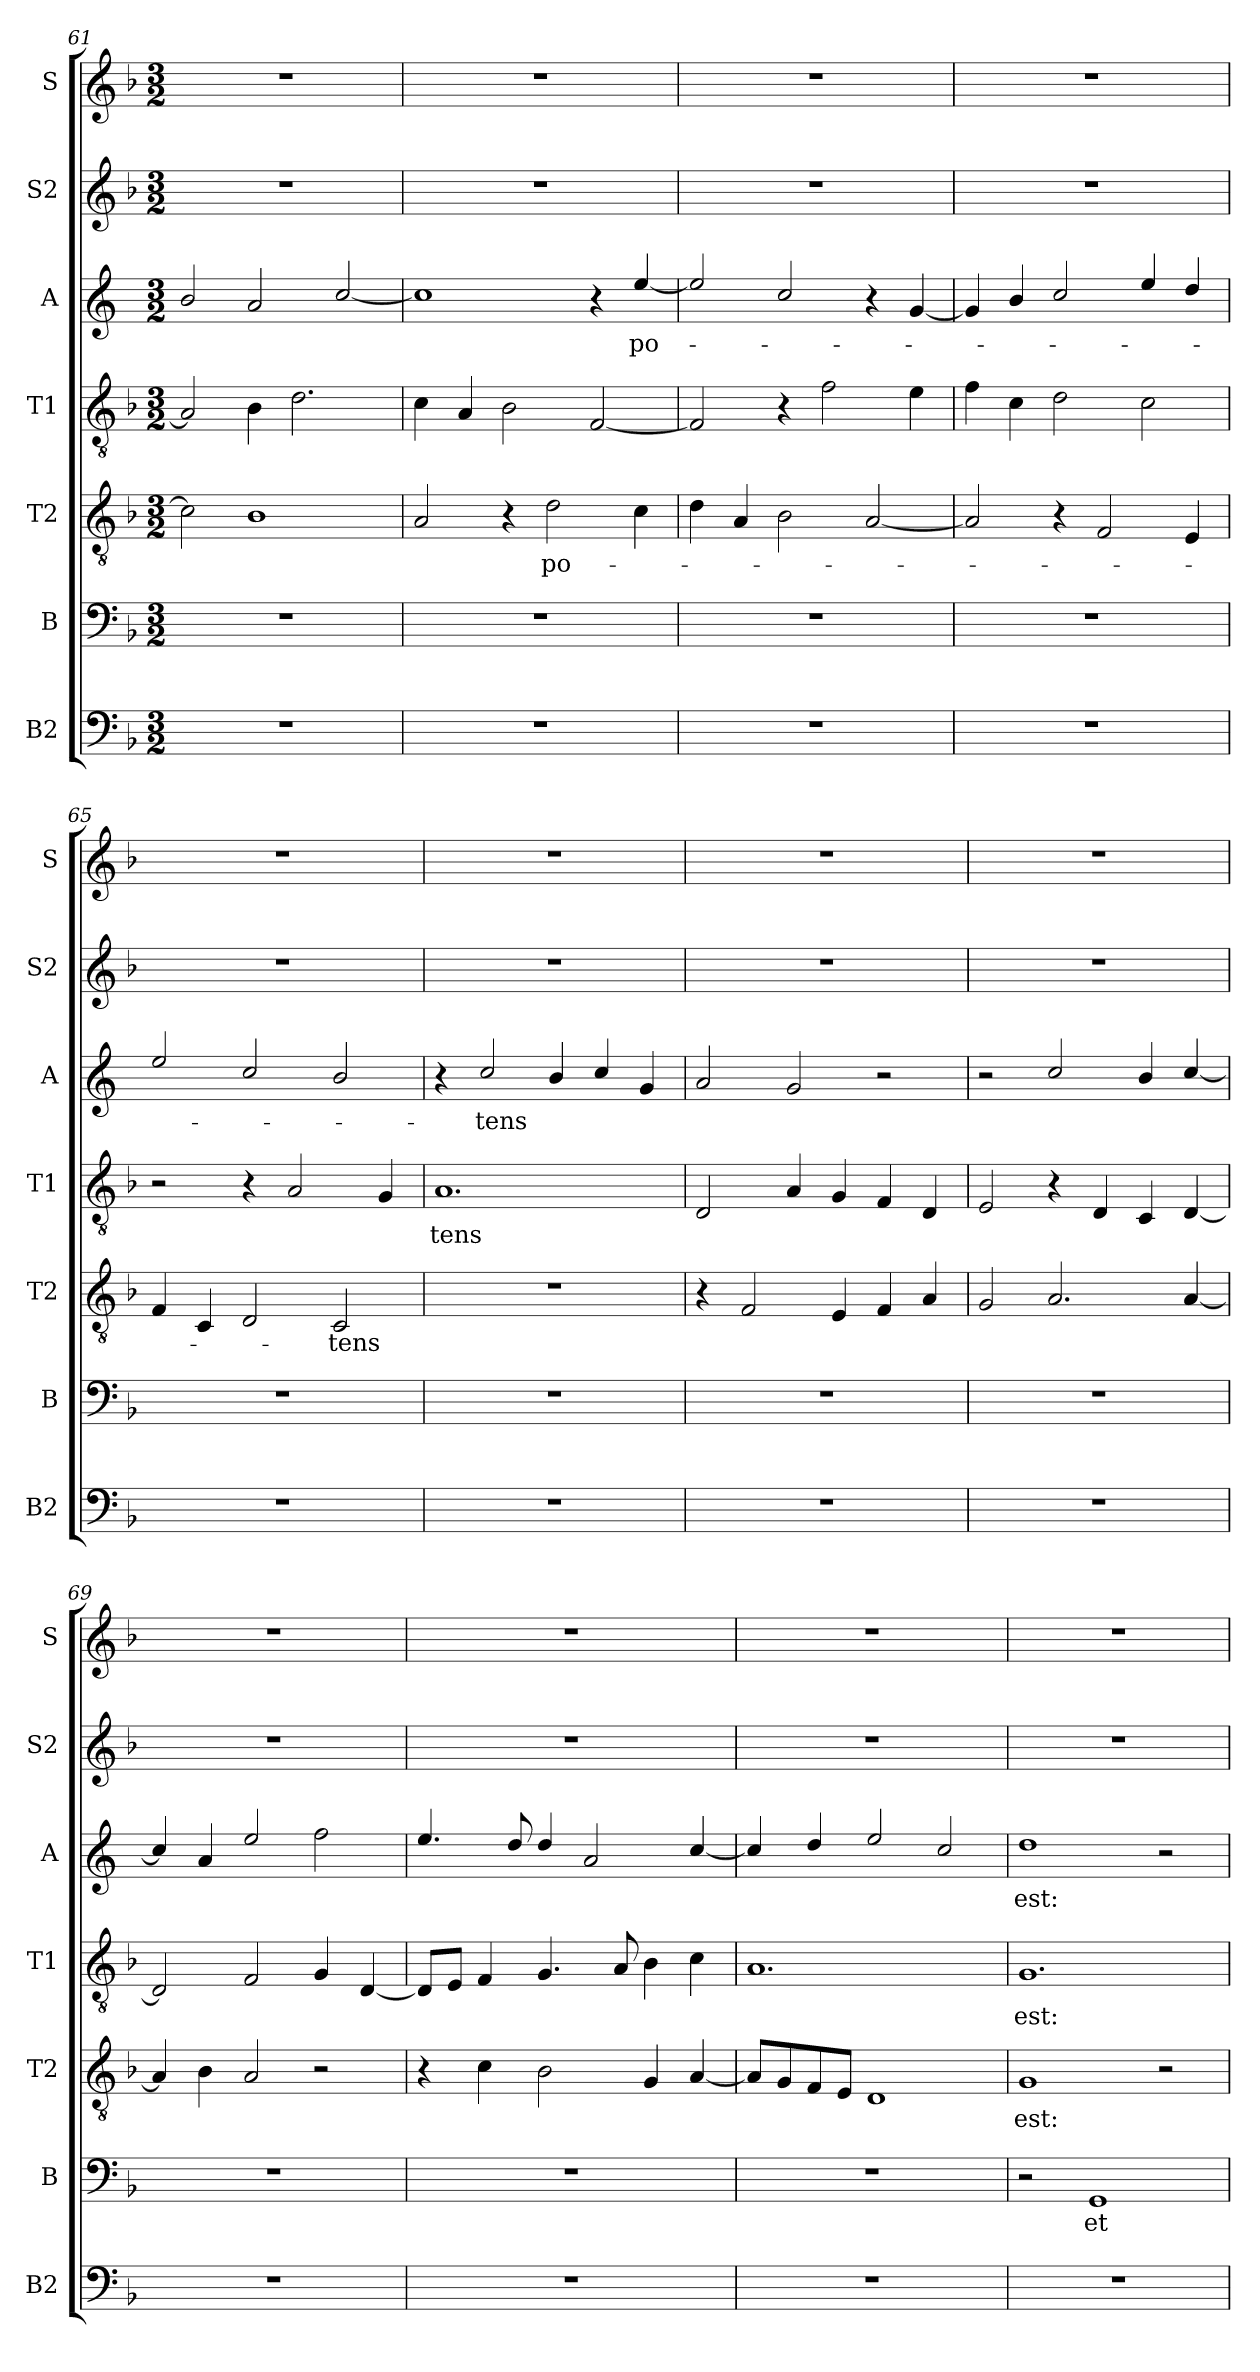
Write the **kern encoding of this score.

**kern	**kern	**text	**kern	**text	**kern	**text	**kern	**text	**kern	**kern
*part7	*part6	*part6	*part5	*part5	*part4	*part4	*part3	*part3	*part2	*part1
*staff7	*staff6	*staff6	*staff5	*staff5	*staff4	*staff4	*staff3	*staff3	*staff2	*staff1
*I"B2	*I"B	*	*I"T2	*	*I"T1	*	*I"A	*	*I"S2	*I"S
*I'B2	*I'B	*	*I'T2	*	*I'T1	*	*I'A	*	*I'S2	*I'S
*clefF4	*clefF4	*	*clefGv2	*	*clefGv2	*	*clefG2	*	*clefG2	*clefG2
*	*	*	*	*	*	*	*ITrd4c7	*	*	*
*k[b-]	*k[b-]	*	*k[b-]	*	*k[b-]	*	*k[b-]	*	*k[b-]	*k[b-]
*M3/2	*M3/2	*	*M3/2	*	*M3/2	*	*M3/2	*	*M3/2	*M3/2
=61	=61	=61	=61	=61	=61	=61	=61	=61	=61	=61
1.r	1.r	.	2c\]	.	2A/]	.	2e/	.	1.r	1.r
.	.	.	1B-	.	4B-\	.	2d/	.	.	.
.	.	.	.	.	2.d\	.	.	.	.	.
.	.	.	.	.	.	.	[2f/	.	.	.
=62	=62	=62	=62	=62	=62	=62	=62	=62	=62	=62
1.r	1.r	.	2A/	.	4c\	.	1f]	.	1.r	1.r
.	.	.	.	.	4A/	.	.	.	.	.
.	.	.	4r	.	2B-\	.	.	.	.	.
.	.	.	2d\	po-	.	.	.	.	.	.
.	.	.	.	.	[2F/	.	4r	.	.	.
.	.	.	4c\	.	.	.	[4a/	po-	.	.
=63	=63	=63	=63	=63	=63	=63	=63	=63	=63	=63
1.r	1.r	.	4d\	.	2F/]	.	2a/]	.	1.r	1.r
.	.	.	4A/	.	.	.	.	.	.	.
.	.	.	2B-\	.	4r	.	2f/	.	.	.
.	.	.	.	.	2f\	.	.	.	.	.
.	.	.	[2A/	.	.	.	4r	.	.	.
.	.	.	.	.	4e\	.	[4c/	.	.	.
=64	=64	=64	=64	=64	=64	=64	=64	=64	=64	=64
1.r	1.r	.	2A/]	.	4f\	.	4c/]	.	1.r	1.r
.	.	.	.	.	4c\	.	4e/	.	.	.
.	.	.	4r	.	2d\	.	2f/	.	.	.
.	.	.	2F/	.	.	.	.	.	.	.
.	.	.	.	.	2c\	.	4a/	.	.	.
.	.	.	4E/	.	.	.	4g/	.	.	.
=65	=65	=65	=65	=65	=65	=65	=65	=65	=65	=65
1.r	1.r	.	4F/	.	2r	.	2a/	.	1.r	1.r
.	.	.	4C/	.	.	.	.	.	.	.
.	.	.	2D/	.	4r	.	2f/	.	.	.
.	.	.	.	.	2A/	.	.	.	.	.
.	.	.	2C/	tens	.	.	2e/	.	.	.
.	.	.	.	.	4G/	.	.	.	.	.
=66	=66	=66	=66	=66	=66	=66	=66	=66	=66	=66
1.r	1.r	.	1.r	.	1.A	tens	4r	.	1.r	1.r
.	.	.	.	.	.	.	2f/	-tens	.	.
.	.	.	.	.	.	.	4e/	.	.	.
.	.	.	.	.	.	.	4f/	.	.	.
.	.	.	.	.	.	.	4c/	.	.	.
=67	=67	=67	=67	=67	=67	=67	=67	=67	=67	=67
1.r	1.r	.	4r	.	2D/	.	2d/	.	1.r	1.r
.	.	.	2F/	.	.	.	.	.	.	.
.	.	.	.	.	4A/	.	2c/	.	.	.
.	.	.	4E/	.	4G/	.	.	.	.	.
.	.	.	4F/	.	4F/	.	2r	.	.	.
.	.	.	4A/	.	4D/	.	.	.	.	.
=68	=68	=68	=68	=68	=68	=68	=68	=68	=68	=68
1.r	1.r	.	2G/	.	2E/	.	2r	.	1.r	1.r
.	.	.	2.A/	.	4r	.	2f/	.	.	.
.	.	.	.	.	4D/	.	.	.	.	.
.	.	.	.	.	4C/	.	4e/	.	.	.
.	.	.	[4A/	.	[4D/	.	[4f/	.	.	.
=69	=69	=69	=69	=69	=69	=69	=69	=69	=69	=69
1.r	1.r	.	4A/]	.	2D/]	.	4f/]	.	1.r	1.r
.	.	.	4B-\	.	.	.	4d/	.	.	.
.	.	.	2A/	.	2F/	.	2a/	.	.	.
.	.	.	2r	.	4G/	.	2b-\	.	.	.
.	.	.	.	.	[4D/	.	.	.	.	.
=70	=70	=70	=70	=70	=70	=70	=70	=70	=70	=70
1.r	1.r	.	4r	.	8D/L]	.	4.a/	.	1.r	1.r
.	.	.	.	.	8E/J	.	.	.	.	.
.	.	.	4c\	.	4F/	.	.	.	.	.
.	.	.	.	.	.	.	8g/	.	.	.
.	.	.	2B-\	.	4.G/	.	4g/	.	.	.
.	.	.	.	.	.	.	2d/	.	.	.
.	.	.	.	.	8A/	.	.	.	.	.
.	.	.	4G/	.	4B-\	.	.	.	.	.
.	.	.	[4A/	.	4c\	.	[4f/	.	.	.
=71	=71	=71	=71	=71	=71	=71	=71	=71	=71	=71
1.r	1.r	.	8A/L]	.	1.A	.	4f/]	.	1.r	1.r
.	.	.	8G/	.	.	.	.	.	.	.
.	.	.	8F/	.	.	.	4g/	.	.	.
.	.	.	8E/J	.	.	.	.	.	.	.
.	.	.	1D	.	.	.	2a/	.	.	.
.	.	.	.	.	.	.	2f/	.	.	.
=72	=72	=72	=72	=72	=72	=72	=72	=72	=72	=72
1.r	2r	.	1G	est:	1.G	est:	1g	est:	1.r	1.r
.	1GG	et	.	.	.	.	.	.	.	.
.	.	.	2r	.	.	.	2r	.	.	.
=	=	=	=	=	=	=	=	=	=	=
*-	*-	*-	*-	*-	*-	*-	*-	*-	*-	*-
